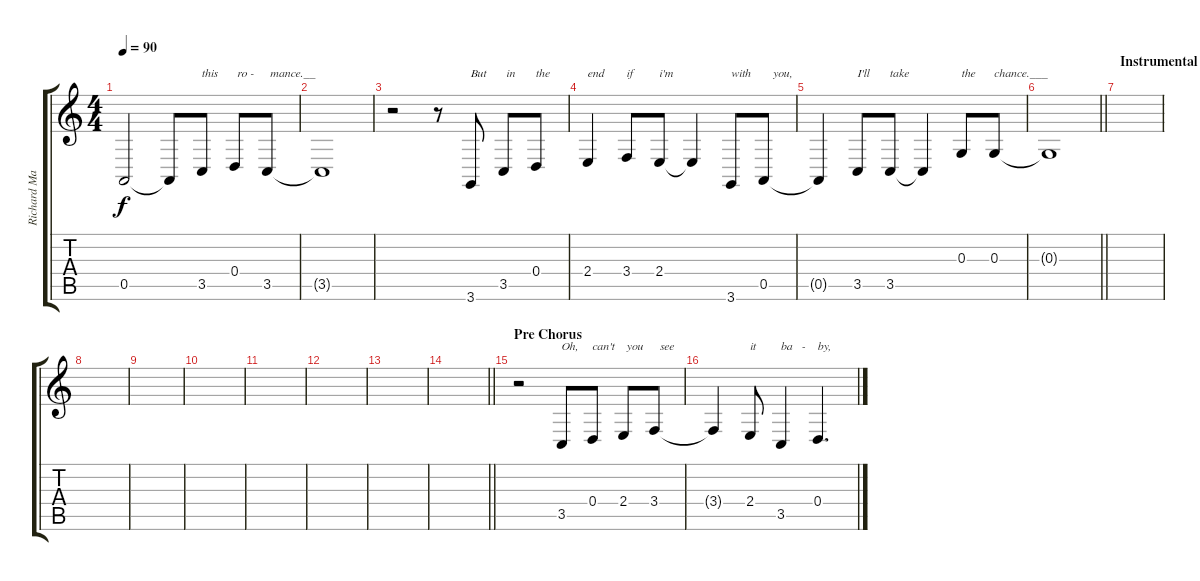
\track ("Richard Marx (Vocals)" "Richard Ma") {instrument lead8bassandlead}
\staff {score tabs}
\tuning (E4 B3 G3 D3 A2 E2) {hide}
\ts (4 4)
\tempo 90
\clef g2
\ks c
0.5{t}.2{dy f} 0.5{t}.8 3.5.8{txt "this"} 0.4.8{txt " ro -"} 3.5.8{txt " mance.__"} |
3.5{t}.1 |
r.2 r.8 3.6.8{txt "But"} 3.5.8{txt " in"} 0.4.8{txt "the"} |
2.4.4{txt "end"} 3.4.8{txt "if"} 2.4.8{txt "i'm"} 2.4{t}.4 3.6.8{txt "with"} 0.5.8{txt "   you,"} |
0.5{t}.4 3.5.8{txt "I'll"} 3.5.8{txt "take"} 3.5{t}.4 0.3.8{txt "the"} 0.3.8{txt "chance.___"} |
\barLineRight lightlight
0.3{t}.1 |
\section ("" "Instrumental Chorus")
|
|
|
|
|
|
|
\barLineRight lightlight
|
\section ("" "Pre Chorus")
r.2 3.5.8{txt "Oh,"} 0.4.8{txt "can't"} 2.4.8{txt " you"} 3.4.8{txt "  see"} |
3.4{t}.4 2.4.8{txt "it"} 3.5.4{txt "ba   -"} 0.4.4{d txt "by,"}
